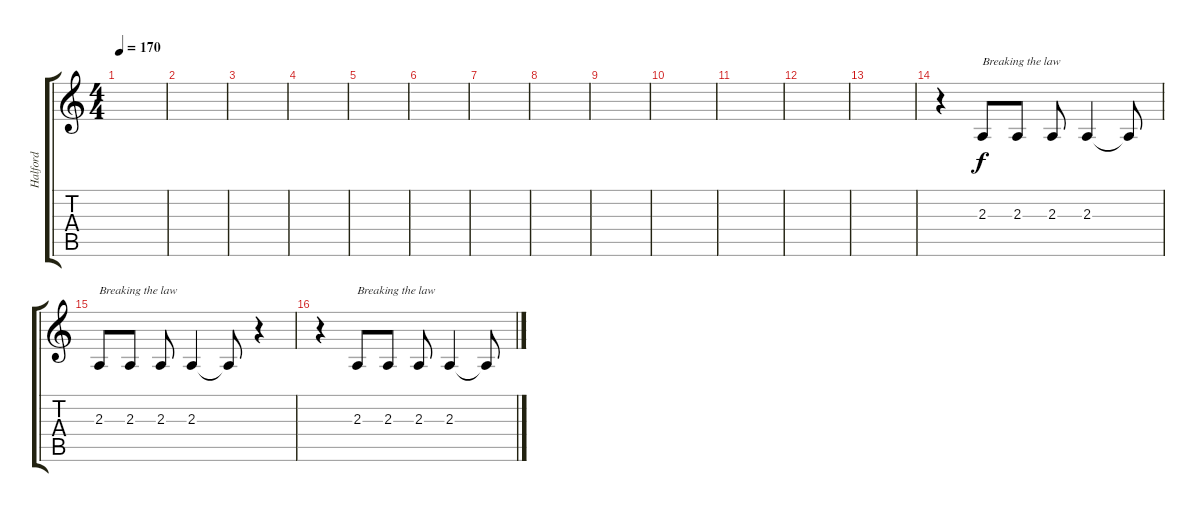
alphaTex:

\track ("Halford" "Halford") {instrument rockorgan}
\staff {score tabs}
\tuning (E4 B3 G3 D3 A2 E2) {hide}
\ts (4 4)
\tempo 170
\clef g2
\ks c
|
|
|
|
|
|
|
|
|
|
|
|
|
r.4 2.3.8{txt "Breaking the law"} 2.3.8 2.3.8 2.3.4 2.3{t}.8 |
2.3.8{txt "Breaking the law"} 2.3.8 2.3.8 2.3.4 2.3{t}.8 r.4 |
r.4 2.3.8{txt "Breaking the law"} 2.3.8 2.3.8 2.3.4 2.3{t}.8
